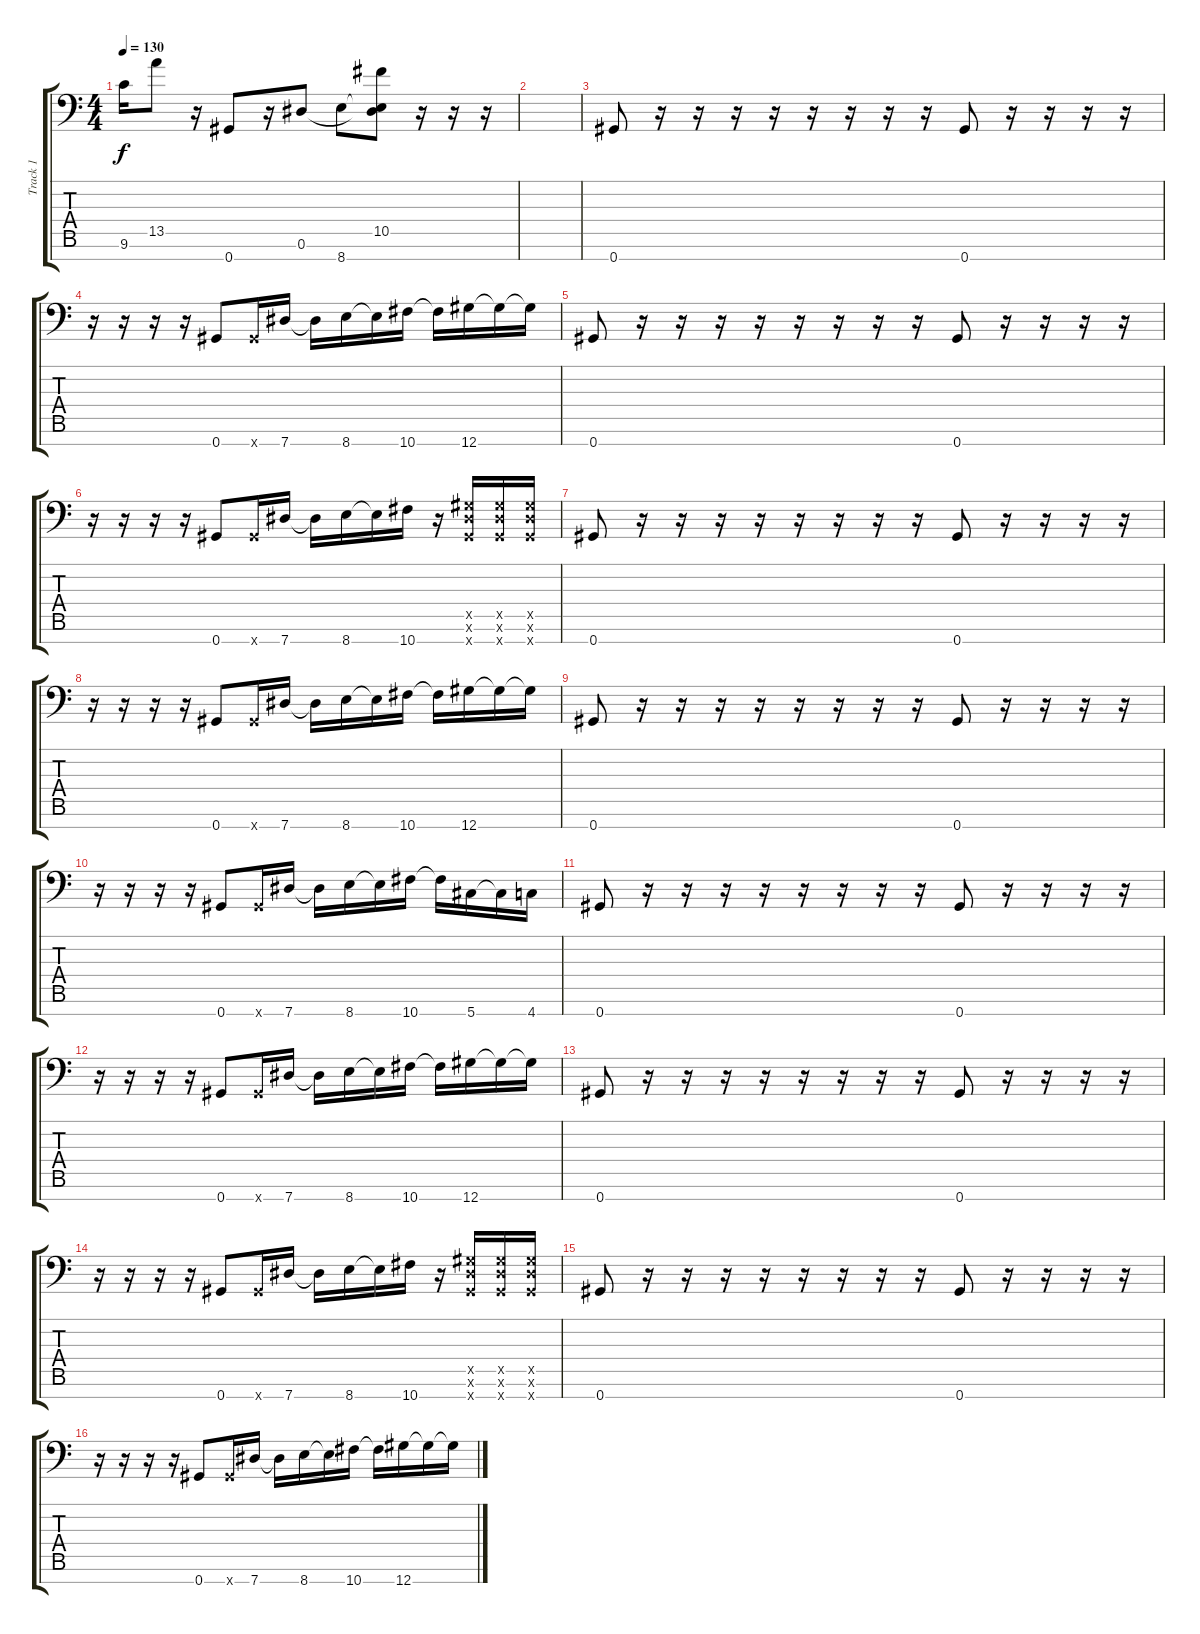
\track ("Track 1" "Track 1") {instrument distortionguitar}
\staff {score tabs}
\tuning (Eb4 Bb3 Gb3 Db3 Ab2 Eb2 Ab1) {hide}
\ts (4 4)
\tempo 130
\clef f4
\ks c
9.6{t}.16{dy f} 13.5.8 r.16 0.7.8 r.16 0.6.8 8.7.8 (10.5 0.6{t} 8.7{t}).8 r.16 r.16 r.16 |
|
0.7.8 r.16 r.16 r.16 r.16 r.16 r.16 r.16 r.16 0.7.8 r.16 r.16 r.16 r.16 |
r.16 r.16 r.16 r.16 0.7.8 0.7{x}.16 7.7.16 7.7{t}.16 8.7.16 8.7{t}.16 10.7.16 10.7{t}.16 12.7.16 12.7{t}.16 12.7{t}.16 |
0.7.8 r.16 r.16 r.16 r.16 r.16 r.16 r.16 r.16 0.7.8 r.16 r.16 r.16 r.16 |
r.16 r.16 r.16 r.16 0.7.8 0.7{x}.16 7.7.16 7.7{t}.16 8.7.16 8.7{t}.16 10.7.16 r.16 (0.5{x} 0.6{x} 0.7{x}).16 (0.5{x} 0.6{x} 0.7{x}).16 (0.5{x} 0.6{x} 0.7{x}).16 |
0.7.8 r.16 r.16 r.16 r.16 r.16 r.16 r.16 r.16 0.7.8 r.16 r.16 r.16 r.16 |
r.16 r.16 r.16 r.16 0.7.8 0.7{x}.16 7.7.16 7.7{t}.16 8.7.16 8.7{t}.16 10.7.16 10.7{t}.16 12.7.16 12.7{t}.16 12.7{t}.16 |
0.7.8 r.16 r.16 r.16 r.16 r.16 r.16 r.16 r.16 0.7.8 r.16 r.16 r.16 r.16 |
r.16 r.16 r.16 r.16 0.7.8 0.7{x}.16 7.7.16 7.7{t}.16 8.7.16 8.7{t}.16 10.7.16 10.7{t}.16 5.7.16 5.7{t}.16 4.7.16 |
0.7.8 r.16 r.16 r.16 r.16 r.16 r.16 r.16 r.16 0.7.8 r.16 r.16 r.16 r.16 |
r.16 r.16 r.16 r.16 0.7.8 0.7{x}.16 7.7.16 7.7{t}.16 8.7.16 8.7{t}.16 10.7.16 10.7{t}.16 12.7.16 12.7{t}.16 12.7{t}.16 |
0.7.8 r.16 r.16 r.16 r.16 r.16 r.16 r.16 r.16 0.7.8 r.16 r.16 r.16 r.16 |
r.16 r.16 r.16 r.16 0.7.8 0.7{x}.16 7.7.16 7.7{t}.16 8.7.16 8.7{t}.16 10.7.16 r.16 (0.5{x} 0.6{x} 0.7{x}).16 (0.5{x} 0.6{x} 0.7{x}).16 (0.5{x} 0.6{x} 0.7{x}).16 |
0.7.8 r.16 r.16 r.16 r.16 r.16 r.16 r.16 r.16 0.7.8 r.16 r.16 r.16 r.16 |
r.16 r.16 r.16 r.16 0.7.8 0.7{x}.16 7.7.16 7.7{t}.16 8.7.16 8.7{t}.16 10.7.16 10.7{t}.16 12.7.16 12.7{t}.16 12.7{t}.16
